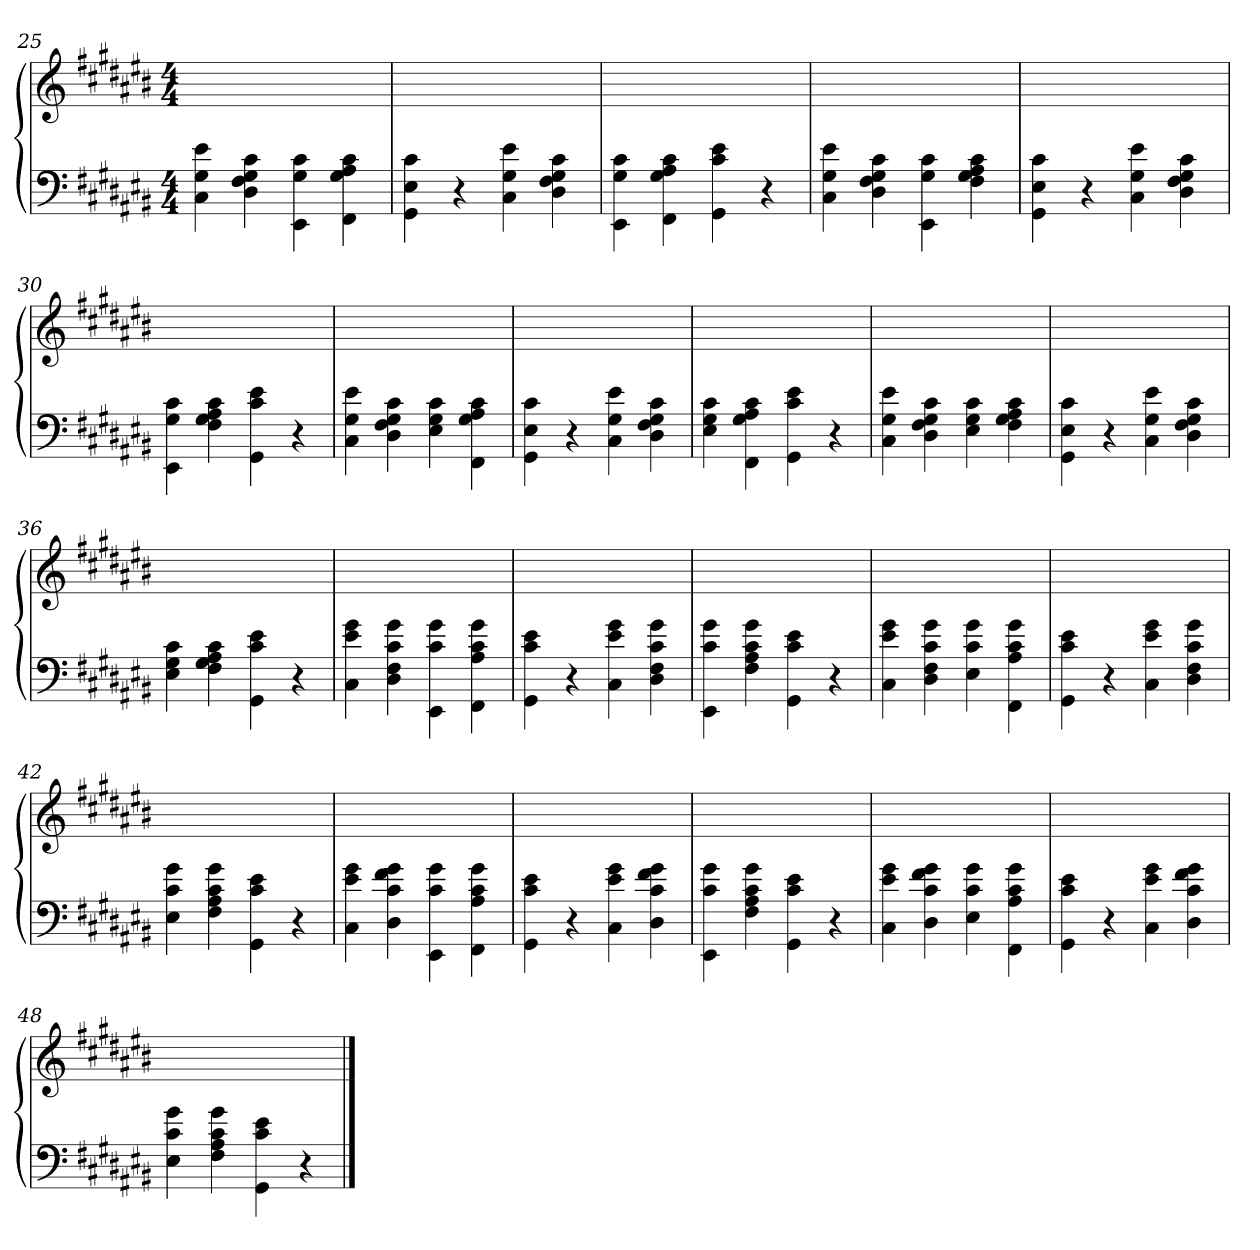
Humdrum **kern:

**kern	**kern
*part2	*part1
*staff2	*staff1
*clefF4	*clefG2
*k[f#c#g#d#a#e#b#]	*k[f#c#g#d#a#e#b#]
*C#:	*C#:
*M4/4	*M4/4
=25	=25
4C# 4G# 4e#	1ryy
4D# 4F# 4G# 4c#	.
4EE# 4G# 4c#	.
4FF# 4G# 4A# 4c#	.
=26	=26
4GG# 4E# 4c#	1ryy
4r	.
4C# 4G# 4e#	.
4D# 4F# 4G# 4c#	.
=27	=27
4EE# 4G# 4c#	1ryy
4FF# 4G# 4A# 4c#	.
4GG# 4c# 4e#	.
4r	.
=28	=28
4C# 4G# 4e#	1ryy
4D# 4F# 4G# 4c#	.
4EE# 4G# 4c#	.
4F# 4G# 4A# 4c#	.
=29	=29
4GG# 4E# 4c#	1ryy
4r	.
4C# 4G# 4e#	.
4D# 4F# 4G# 4c#	.
=30	=30
4EE# 4G# 4c#	1ryy
4F# 4G# 4A# 4c#	.
4GG# 4c# 4e#	.
4r	.
=31	=31
4C# 4G# 4e#	1ryy
4D# 4F# 4G# 4c#	.
4E# 4G# 4c#	.
4FF# 4G# 4A# 4c#	.
=32	=32
4GG# 4E# 4c#	1ryy
4r	.
4C# 4G# 4e#	.
4D# 4F# 4G# 4c#	.
=33	=33
4E# 4G# 4c#	1ryy
4FF# 4G# 4A# 4c#	.
4GG# 4c# 4e#	.
4r	.
=34	=34
4C# 4G# 4e#	1ryy
4D# 4F# 4G# 4c#	.
4E# 4G# 4c#	.
4F# 4G# 4A# 4c#	.
=35	=35
4GG# 4E# 4c#	1ryy
4r	.
4C# 4G# 4e#	.
4D# 4F# 4G# 4c#	.
=36	=36
4E# 4G# 4c#	1ryy
4F# 4G# 4A# 4c#	.
4GG# 4c# 4e#	.
4r	.
=37	=37
4C# 4e# 4g#	1ryy
4D# 4F# 4c# 4g#	.
4EE# 4c# 4g#	.
4FF# 4A# 4c# 4g#	.
=38	=38
4GG# 4c# 4e#	1ryy
4r	.
4C# 4e# 4g#	.
4D# 4F# 4c# 4g#	.
=39	=39
4EE# 4c# 4g#	1ryy
4F# 4A# 4c# 4g#	.
4GG# 4c# 4e#	.
4r	.
=40	=40
4C# 4e# 4g#	1ryy
4D# 4F# 4c# 4g#	.
4E# 4c# 4g#	.
4FF# 4A# 4c# 4g#	.
=41	=41
4GG# 4c# 4e#	1ryy
4r	.
4C# 4e# 4g#	.
4D# 4F# 4c# 4g#	.
=42	=42
4E# 4c# 4g#	1ryy
4F# 4A# 4c# 4g#	.
4GG# 4c# 4e#	.
4r	.
=43	=43
4C# 4e# 4g#	1ryy
4D# 4c# 4f# 4g#	.
4EE# 4c# 4g#	.
4FF# 4A# 4c# 4g#	.
=44	=44
4GG# 4c# 4e#	1ryy
4r	.
4C# 4e# 4g#	.
4D# 4c# 4f# 4g#	.
=45	=45
4EE# 4c# 4g#	1ryy
4F# 4A# 4c# 4g#	.
4GG# 4c# 4e#	.
4r	.
=46	=46
4C# 4e# 4g#	1ryy
4D# 4c# 4f# 4g#	.
4E# 4c# 4g#	.
4FF# 4A# 4c# 4g#	.
=47	=47
4GG# 4c# 4e#	1ryy
4r	.
4C# 4e# 4g#	.
4D# 4c# 4f# 4g#	.
=48	=48
4E# 4c# 4g#	1ryy
4F# 4A# 4c# 4g#	.
4GG# 4c# 4e#	.
4r	.
==	==
*-	*-
